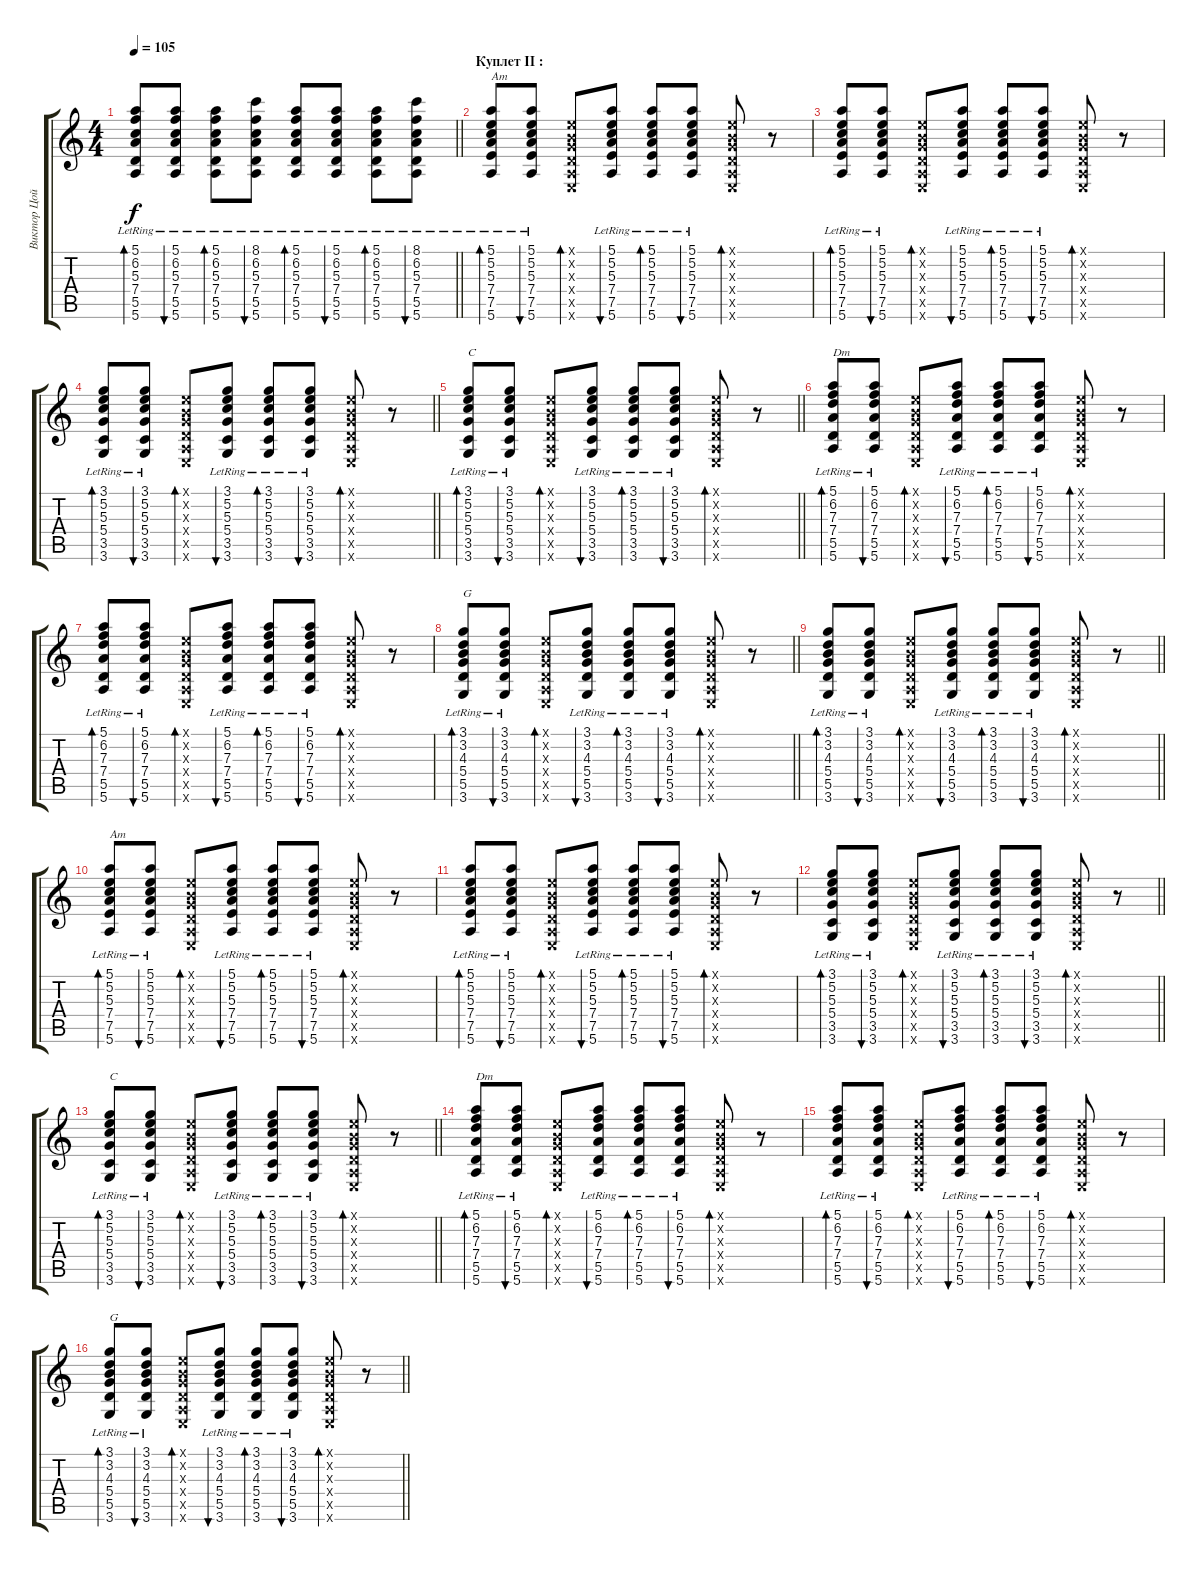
\track ("Виктор Цой" "Виктор Цой") {instrument acousticguitarsteel}
\staff {score tabs}
\tuning (E4 B3 G3 D3 A2 E2) {hide}
\ts (4 4)
\tempo 105
\clef g2
\barLineRight lightlight
\ks c
(5.1{lr} 6.2{lr} 5.3{lr} 7.4{lr} 5.5{lr} 5.6{lr}).8{bd 30 dy f} (5.1{lr} 6.2{lr} 5.3{lr} 7.4{lr} 5.5{lr} 5.6{lr}).8{bu 30} (5.1{lr} 6.2{lr} 5.3{lr} 7.4{lr} 5.5{lr} 5.6{lr}).8{bd 30} (8.1{lr} 6.2{lr} 5.3{lr} 7.4{lr} 5.5{lr} 5.6{lr}).8{bu 30} (5.1{lr} 6.2{lr} 5.3{lr} 7.4{lr} 5.5{lr} 5.6{lr}).8{bd 30} (5.1{lr} 6.2{lr} 5.3{lr} 7.4{lr} 5.5{lr} 5.6{lr}).8{bu 30} (5.1{lr} 6.2{lr} 5.3{lr} 7.4{lr} 5.5{lr} 5.6{lr}).8{bd 30} (8.1{lr} 6.2{lr} 5.3{lr} 7.4{lr} 5.5{lr} 5.6{lr}).8{bu 30} |
\section ("" "Куплет II :")
(5.1{lr} 5.2{lr} 5.3{lr} 7.4{lr} 7.5{lr} 5.6{lr}).8{bd 30 txt "Am"} (5.1{lr} 5.2{lr} 5.3{lr} 7.4{lr} 7.5{lr} 5.6{lr}).8{bu 30} (0.1{x} 0.2{x} 0.3{x} 0.4{x} 0.5{x} 0.6{x}).8{bd 30} (5.1{lr} 5.2{lr} 5.3{lr} 7.4{lr} 7.5{lr} 5.6{lr}).8{bu 30} (5.1{lr} 5.2{lr} 5.3{lr} 7.4{lr} 7.5{lr} 5.6{lr}).8{bd 30} (5.1{lr} 5.2{lr} 5.3{lr} 7.4{lr} 7.5{lr} 5.6{lr}).8{bu 30} (0.1{x} 0.2{x} 0.3{x} 0.4{x} 0.5{x} 0.6{x}).8{bd 30} r.8 |
(5.1{lr} 5.2{lr} 5.3{lr} 7.4{lr} 7.5{lr} 5.6{lr}).8{bd 30} (5.1{lr} 5.2{lr} 5.3{lr} 7.4{lr} 7.5{lr} 5.6{lr}).8{bu 30} (0.1{x} 0.2{x} 0.3{x} 0.4{x} 0.5{x} 0.6{x}).8{bd 30} (5.1{lr} 5.2{lr} 5.3{lr} 7.4{lr} 7.5{lr} 5.6{lr}).8{bu 30} (5.1{lr} 5.2{lr} 5.3{lr} 7.4{lr} 7.5{lr} 5.6{lr}).8{bd 30} (5.1{lr} 5.2{lr} 5.3{lr} 7.4{lr} 7.5{lr} 5.6{lr}).8{bu 30} (0.1{x} 0.2{x} 0.3{x} 0.4{x} 0.5{x} 0.6{x}).8{bd 30} r.8 |
\barLineRight lightlight
(3.1{lr} 5.2{lr} 5.3{lr} 5.4{lr} 3.5{lr} 3.6{lr}).8{bd 30} (3.1{lr} 5.2{lr} 5.3{lr} 5.4{lr} 3.5{lr} 3.6{lr}).8{bu 30} (0.1{x} 0.2{x} 0.3{x} 0.4{x} 0.5{x} 0.6{x}).8{bd 30} (3.1{lr} 5.2{lr} 5.3{lr} 5.4{lr} 3.5{lr} 3.6{lr}).8{bu 30} (3.1{lr} 5.2{lr} 5.3{lr} 5.4{lr} 3.5{lr} 3.6{lr}).8{bd 30} (3.1{lr} 5.2{lr} 5.3{lr} 5.4{lr} 3.5{lr} 3.6{lr}).8{bu 30} (0.1{x} 0.2{x} 0.3{x} 0.4{x} 0.5{x} 0.6{x}).8{bd 30} r.8 |
\barLineRight lightlight
(3.1{lr} 5.2{lr} 5.3{lr} 5.4{lr} 3.5{lr} 3.6{lr}).8{bd 30 txt "C"} (3.1{lr} 5.2{lr} 5.3{lr} 5.4{lr} 3.5{lr} 3.6{lr}).8{bu 30} (0.1{x} 0.2{x} 0.3{x} 0.4{x} 0.5{x} 0.6{x}).8{bd 30} (3.1{lr} 5.2{lr} 5.3{lr} 5.4{lr} 3.5{lr} 3.6{lr}).8{bu 30} (3.1{lr} 5.2{lr} 5.3{lr} 5.4{lr} 3.5{lr} 3.6{lr}).8{bd 30} (3.1{lr} 5.2{lr} 5.3{lr} 5.4{lr} 3.5{lr} 3.6{lr}).8{bu 30} (0.1{x} 0.2{x} 0.3{x} 0.4{x} 0.5{x} 0.6{x}).8{bd 30} r.8 |
(5.1{lr} 6.2{lr} 7.3{lr} 7.4{lr} 5.5{lr} 5.6{lr}).8{bd 30 txt "Dm"} (5.1{lr} 6.2{lr} 7.3{lr} 7.4{lr} 5.5{lr} 5.6{lr}).8{bu 30} (0.1{x} 0.2{x} 0.3{x} 0.4{x} 0.5{x} 0.6{x}).8{bd 30} (5.1{lr} 6.2{lr} 7.3{lr} 7.4{lr} 5.5{lr} 5.6{lr}).8{bu 30} (5.1{lr} 6.2{lr} 7.3{lr} 7.4{lr} 5.5{lr} 5.6{lr}).8{bd 30} (5.1{lr} 6.2{lr} 7.3{lr} 7.4{lr} 5.5{lr} 5.6{lr}).8{bu 30} (0.1{x} 0.2{x} 0.3{x} 0.4{x} 0.5{x} 0.6{x}).8{bd 30} r.8 |
(5.1{lr} 6.2{lr} 7.3{lr} 7.4{lr} 5.5{lr} 5.6{lr}).8{bd 30} (5.1{lr} 6.2{lr} 7.3{lr} 7.4{lr} 5.5{lr} 5.6{lr}).8{bu 30} (0.1{x} 0.2{x} 0.3{x} 0.4{x} 0.5{x} 0.6{x}).8{bd 30} (5.1{lr} 6.2{lr} 7.3{lr} 7.4{lr} 5.5{lr} 5.6{lr}).8{bu 30} (5.1{lr} 6.2{lr} 7.3{lr} 7.4{lr} 5.5{lr} 5.6{lr}).8{bd 30} (5.1{lr} 6.2{lr} 7.3{lr} 7.4{lr} 5.5{lr} 5.6{lr}).8{bu 30} (0.1{x} 0.2{x} 0.3{x} 0.4{x} 0.5{x} 0.6{x}).8{bd 30} r.8 |
\barLineRight lightlight
(3.1{lr} 3.2{lr} 4.3{lr} 5.4{lr} 5.5{lr} 3.6{lr}).8{bd 30 txt "G"} (3.1{lr} 3.2{lr} 4.3{lr} 5.4{lr} 5.5{lr} 3.6{lr}).8{bu 30} (0.1{x} 0.2{x} 0.3{x} 0.4{x} 0.5{x} 0.6{x}).8{bd 30} (3.1{lr} 3.2{lr} 4.3{lr} 5.4{lr} 5.5{lr} 3.6{lr}).8{bu 30} (3.1{lr} 3.2{lr} 4.3{lr} 5.4{lr} 5.5{lr} 3.6{lr}).8{bd 30} (3.1{lr} 3.2{lr} 4.3{lr} 5.4{lr} 5.5{lr} 3.6{lr}).8{bu 30} (0.1{x} 0.2{x} 0.3{x} 0.4{x} 0.5{x} 0.6{x}).8{bd 30} r.8 |
\barLineRight lightlight
(3.1{lr} 3.2{lr} 4.3{lr} 5.4{lr} 5.5{lr} 3.6{lr}).8{bd 30} (3.1{lr} 3.2{lr} 4.3{lr} 5.4{lr} 5.5{lr} 3.6{lr}).8{bu 30} (0.1{x} 0.2{x} 0.3{x} 0.4{x} 0.5{x} 0.6{x}).8{bd 30} (3.1{lr} 3.2{lr} 4.3{lr} 5.4{lr} 5.5{lr} 3.6{lr}).8{bu 30} (3.1{lr} 3.2{lr} 4.3{lr} 5.4{lr} 5.5{lr} 3.6{lr}).8{bd 30} (3.1{lr} 3.2{lr} 4.3{lr} 5.4{lr} 5.5{lr} 3.6{lr}).8{bu 30} (0.1{x} 0.2{x} 0.3{x} 0.4{x} 0.5{x} 0.6{x}).8{bd 30} r.8 |
(5.1{lr} 5.2{lr} 5.3{lr} 7.4{lr} 7.5{lr} 5.6{lr}).8{bd 30 txt "Am"} (5.1{lr} 5.2{lr} 5.3{lr} 7.4{lr} 7.5{lr} 5.6{lr}).8{bu 30} (0.1{x} 0.2{x} 0.3{x} 0.4{x} 0.5{x} 0.6{x}).8{bd 30} (5.1{lr} 5.2{lr} 5.3{lr} 7.4{lr} 7.5{lr} 5.6{lr}).8{bu 30} (5.1{lr} 5.2{lr} 5.3{lr} 7.4{lr} 7.5{lr} 5.6{lr}).8{bd 30} (5.1{lr} 5.2{lr} 5.3{lr} 7.4{lr} 7.5{lr} 5.6{lr}).8{bu 30} (0.1{x} 0.2{x} 0.3{x} 0.4{x} 0.5{x} 0.6{x}).8{bd 30} r.8 |
(5.1{lr} 5.2{lr} 5.3{lr} 7.4{lr} 7.5{lr} 5.6{lr}).8{bd 30} (5.1{lr} 5.2{lr} 5.3{lr} 7.4{lr} 7.5{lr} 5.6{lr}).8{bu 30} (0.1{x} 0.2{x} 0.3{x} 0.4{x} 0.5{x} 0.6{x}).8{bd 30} (5.1{lr} 5.2{lr} 5.3{lr} 7.4{lr} 7.5{lr} 5.6{lr}).8{bu 30} (5.1{lr} 5.2{lr} 5.3{lr} 7.4{lr} 7.5{lr} 5.6{lr}).8{bd 30} (5.1{lr} 5.2{lr} 5.3{lr} 7.4{lr} 7.5{lr} 5.6{lr}).8{bu 30} (0.1{x} 0.2{x} 0.3{x} 0.4{x} 0.5{x} 0.6{x}).8{bd 30} r.8 |
\barLineRight lightlight
(3.1{lr} 5.2{lr} 5.3{lr} 5.4{lr} 3.5{lr} 3.6{lr}).8{bd 30} (3.1{lr} 5.2{lr} 5.3{lr} 5.4{lr} 3.5{lr} 3.6{lr}).8{bu 30} (0.1{x} 0.2{x} 0.3{x} 0.4{x} 0.5{x} 0.6{x}).8{bd 30} (3.1{lr} 5.2{lr} 5.3{lr} 5.4{lr} 3.5{lr} 3.6{lr}).8{bu 30} (3.1{lr} 5.2{lr} 5.3{lr} 5.4{lr} 3.5{lr} 3.6{lr}).8{bd 30} (3.1{lr} 5.2{lr} 5.3{lr} 5.4{lr} 3.5{lr} 3.6{lr}).8{bu 30} (0.1{x} 0.2{x} 0.3{x} 0.4{x} 0.5{x} 0.6{x}).8{bd 30} r.8 |
\barLineRight lightlight
(3.1{lr} 5.2{lr} 5.3{lr} 5.4{lr} 3.5{lr} 3.6{lr}).8{bd 30 txt "C"} (3.1{lr} 5.2{lr} 5.3{lr} 5.4{lr} 3.5{lr} 3.6{lr}).8{bu 30} (0.1{x} 0.2{x} 0.3{x} 0.4{x} 0.5{x} 0.6{x}).8{bd 30} (3.1{lr} 5.2{lr} 5.3{lr} 5.4{lr} 3.5{lr} 3.6{lr}).8{bu 30} (3.1{lr} 5.2{lr} 5.3{lr} 5.4{lr} 3.5{lr} 3.6{lr}).8{bd 30} (3.1{lr} 5.2{lr} 5.3{lr} 5.4{lr} 3.5{lr} 3.6{lr}).8{bu 30} (0.1{x} 0.2{x} 0.3{x} 0.4{x} 0.5{x} 0.6{x}).8{bd 30} r.8 |
(5.1{lr} 6.2{lr} 7.3{lr} 7.4{lr} 5.5{lr} 5.6{lr}).8{bd 30 txt "Dm"} (5.1{lr} 6.2{lr} 7.3{lr} 7.4{lr} 5.5{lr} 5.6{lr}).8{bu 30} (0.1{x} 0.2{x} 0.3{x} 0.4{x} 0.5{x} 0.6{x}).8{bd 30} (5.1{lr} 6.2{lr} 7.3{lr} 7.4{lr} 5.5{lr} 5.6{lr}).8{bu 30} (5.1{lr} 6.2{lr} 7.3{lr} 7.4{lr} 5.5{lr} 5.6{lr}).8{bd 30} (5.1{lr} 6.2{lr} 7.3{lr} 7.4{lr} 5.5{lr} 5.6{lr}).8{bu 30} (0.1{x} 0.2{x} 0.3{x} 0.4{x} 0.5{x} 0.6{x}).8{bd 30} r.8 |
(5.1{lr} 6.2{lr} 7.3{lr} 7.4{lr} 5.5{lr} 5.6{lr}).8{bd 30} (5.1{lr} 6.2{lr} 7.3{lr} 7.4{lr} 5.5{lr} 5.6{lr}).8{bu 30} (0.1{x} 0.2{x} 0.3{x} 0.4{x} 0.5{x} 0.6{x}).8{bd 30} (5.1{lr} 6.2{lr} 7.3{lr} 7.4{lr} 5.5{lr} 5.6{lr}).8{bu 30} (5.1{lr} 6.2{lr} 7.3{lr} 7.4{lr} 5.5{lr} 5.6{lr}).8{bd 30} (5.1{lr} 6.2{lr} 7.3{lr} 7.4{lr} 5.5{lr} 5.6{lr}).8{bu 30} (0.1{x} 0.2{x} 0.3{x} 0.4{x} 0.5{x} 0.6{x}).8{bd 30} r.8 |
\barLineRight lightlight
(3.1{lr} 3.2{lr} 4.3{lr} 5.4{lr} 5.5{lr} 3.6{lr}).8{bd 30 txt "G"} (3.1{lr} 3.2{lr} 4.3{lr} 5.4{lr} 5.5{lr} 3.6{lr}).8{bu 30} (0.1{x} 0.2{x} 0.3{x} 0.4{x} 0.5{x} 0.6{x}).8{bd 30} (3.1{lr} 3.2{lr} 4.3{lr} 5.4{lr} 5.5{lr} 3.6{lr}).8{bu 30} (3.1{lr} 3.2{lr} 4.3{lr} 5.4{lr} 5.5{lr} 3.6{lr}).8{bd 30} (3.1{lr} 3.2{lr} 4.3{lr} 5.4{lr} 5.5{lr} 3.6{lr}).8{bu 30} (0.1{x} 0.2{x} 0.3{x} 0.4{x} 0.5{x} 0.6{x}).8{bd 30} r.8
